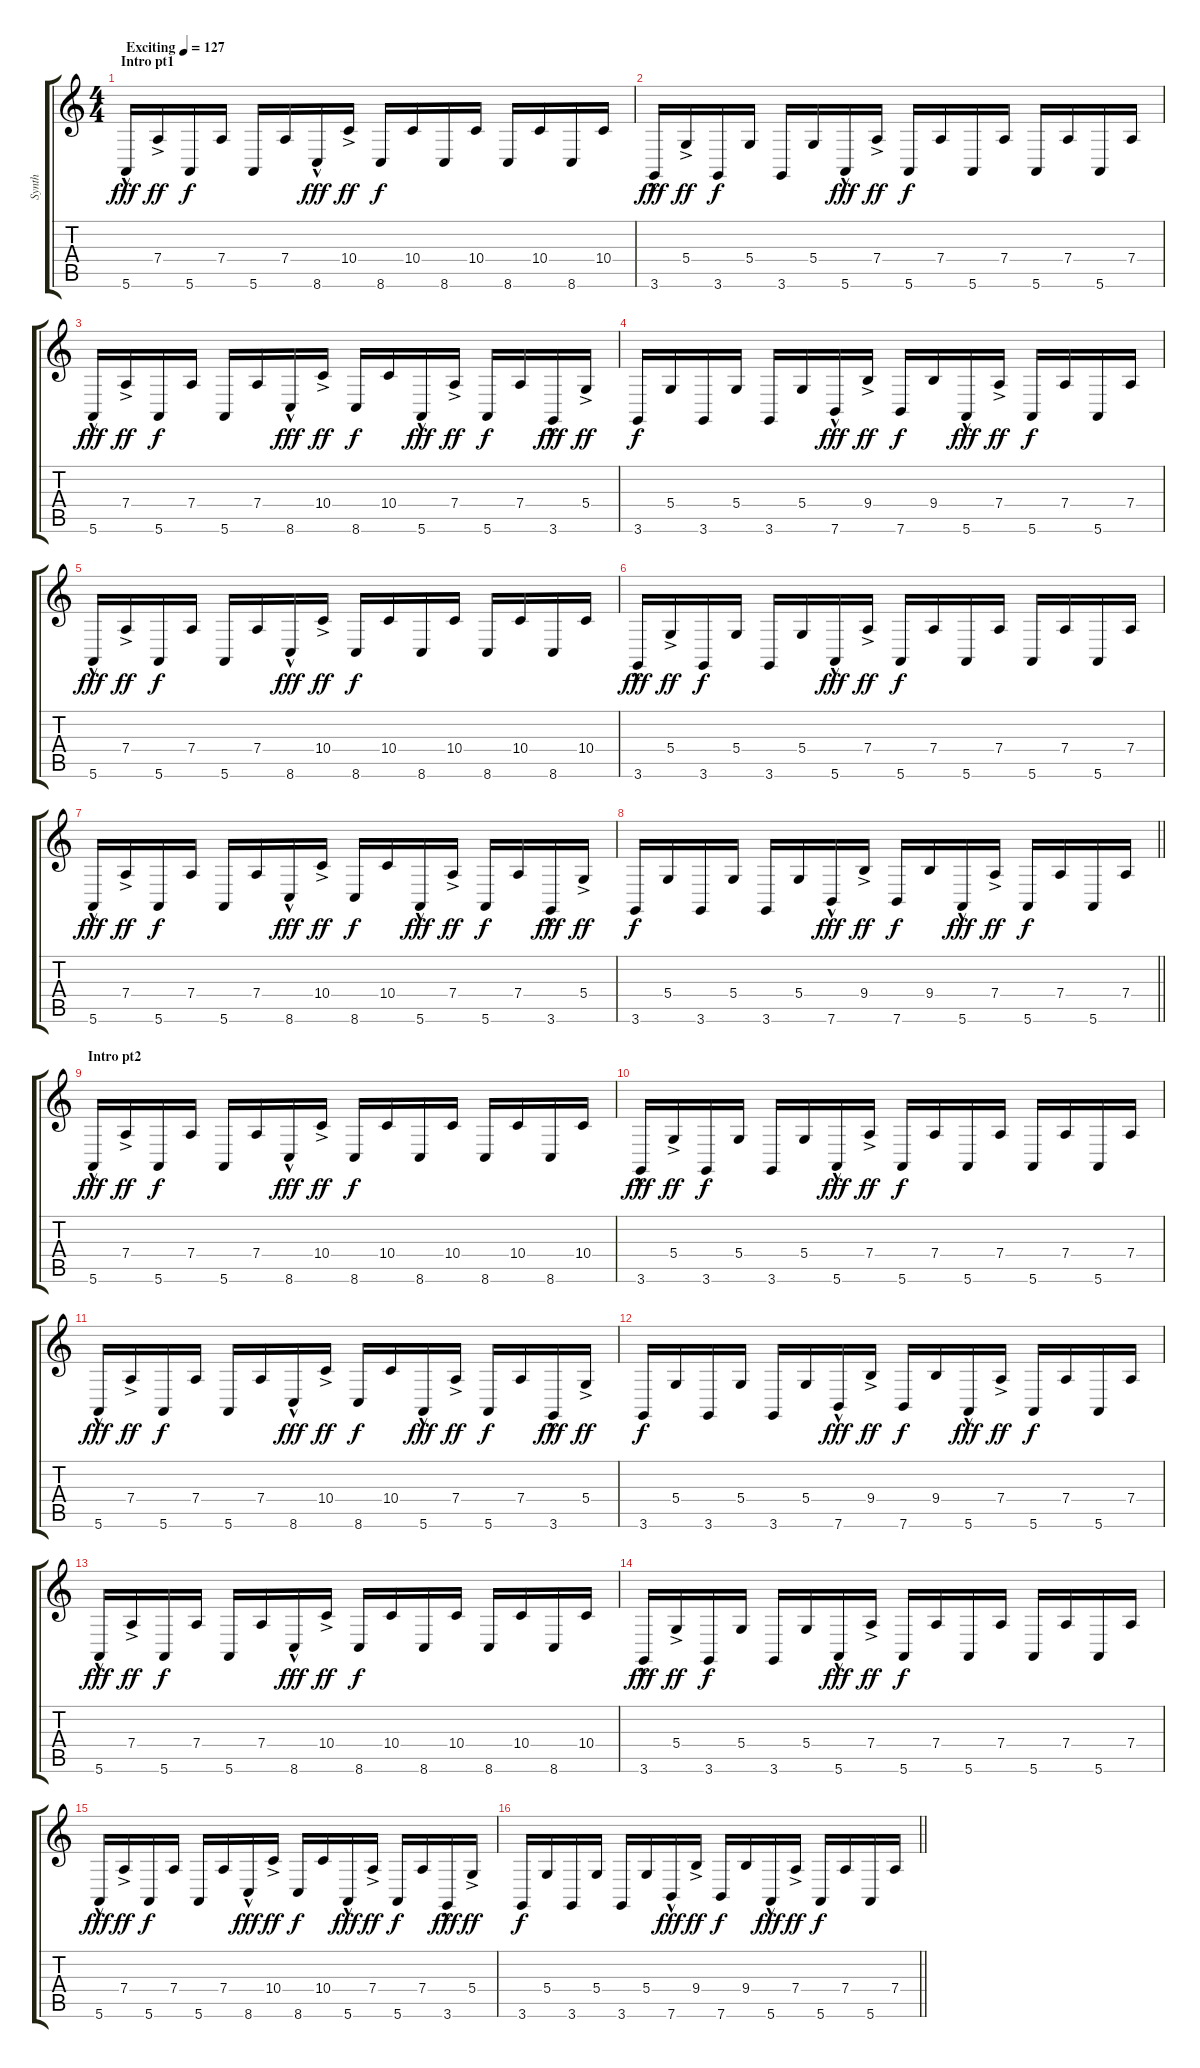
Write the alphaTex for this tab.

\track ("Synth" "Synth") {instrument pad1newage}
\staff {score tabs}
\tuning (E4 B3 G3 D3 A2 E2) {hide}
\ts (4 4)
\section ("" "Intro pt1")
\tempo (127 "Exciting")
\clef g2
\ks c
5.6{hac}.16{dy fff volume 13 instrument pad1newage} 7.4{ac}.16{dy ff volume 8} 5.6.16{dy f} 7.4.16 5.6.16 7.4.16 8.6{hac}.16{dy fff volume 13} 10.4{ac}.16{dy ff volume 5} 8.6.16{dy f} 10.4.16 8.6.16 10.4.16 8.6.16 10.4.16 8.6.16 10.4.16 |
3.6{hac}.16{dy fff volume 13} 5.4{ac}.16{dy ff volume 8} 3.6.16{dy f} 5.4.16 3.6.16 5.4.16 5.6{hac}.16{dy fff volume 13} 7.4{ac}.16{dy ff volume 5} 5.6.16{dy f} 7.4.16 5.6.16 7.4.16 5.6.16 7.4.16 5.6.16 7.4.16 |
5.6{hac}.16{dy fff volume 13} 7.4{ac}.16{dy ff volume 8} 5.6.16{dy f} 7.4.16 5.6.16 7.4.16 8.6{hac}.16{dy fff volume 13} 10.4{ac}.16{dy ff volume 8} 8.6.16{dy f} 10.4.16 5.6{hac}.16{dy fff volume 13} 7.4{ac}.16{dy ff volume 8} 5.6.16{dy f} 7.4.16 3.6{hac}.16{dy fff volume 13} 5.4{ac}.16{dy ff volume 5} |
3.6.16{dy f} 5.4.16 3.6.16 5.4.16 3.6.16 5.4.16 7.6{hac}.16{dy fff volume 13} 9.4{ac}.16{dy ff volume 8} 7.6.16{dy f} 9.4.16 5.6{hac}.16{dy fff volume 13} 7.4{ac}.16{dy ff volume 8} 5.6.16{dy f} 7.4.16 5.6.16 7.4.16 |
5.6{hac}.16{dy fff volume 13} 7.4{ac}.16{dy ff volume 8} 5.6.16{dy f} 7.4.16 5.6.16 7.4.16 8.6{hac}.16{dy fff volume 13} 10.4{ac}.16{dy ff volume 5} 8.6.16{dy f} 10.4.16 8.6.16 10.4.16 8.6.16 10.4.16 8.6.16 10.4.16 |
3.6{hac}.16{dy fff volume 13} 5.4{ac}.16{dy ff volume 8} 3.6.16{dy f} 5.4.16 3.6.16 5.4.16 5.6{hac}.16{dy fff volume 13} 7.4{ac}.16{dy ff volume 5} 5.6.16{dy f} 7.4.16 5.6.16 7.4.16 5.6.16 7.4.16 5.6.16 7.4.16 |
5.6{hac}.16{dy fff volume 13} 7.4{ac}.16{dy ff volume 8} 5.6.16{dy f} 7.4.16 5.6.16 7.4.16 8.6{hac}.16{dy fff volume 13} 10.4{ac}.16{dy ff volume 8} 8.6.16{dy f} 10.4.16 5.6{hac}.16{dy fff volume 13} 7.4{ac}.16{dy ff volume 8} 5.6.16{dy f} 7.4.16 3.6{hac}.16{dy fff volume 13} 5.4{ac}.16{dy ff volume 5} |
\barLineRight lightlight
3.6.16{dy f} 5.4.16 3.6.16 5.4.16 3.6.16 5.4.16 7.6{hac}.16{dy fff volume 13} 9.4{ac}.16{dy ff volume 8} 7.6.16{dy f} 9.4.16 5.6{hac}.16{dy fff volume 13} 7.4{ac}.16{dy ff volume 8} 5.6.16{dy f} 7.4.16 5.6.16 7.4.16 |
\section ("" "Intro pt2")
5.6{hac}.16{dy fff volume 13} 7.4{ac}.16{dy ff volume 8} 5.6.16{dy f} 7.4.16 5.6.16 7.4.16 8.6{hac}.16{dy fff volume 13} 10.4{ac}.16{dy ff volume 5} 8.6.16{dy f} 10.4.16 8.6.16 10.4.16 8.6.16 10.4.16 8.6.16 10.4.16 |
3.6{hac}.16{dy fff volume 13} 5.4{ac}.16{dy ff volume 8} 3.6.16{dy f} 5.4.16 3.6.16 5.4.16 5.6{hac}.16{dy fff volume 13} 7.4{ac}.16{dy ff volume 5} 5.6.16{dy f} 7.4.16 5.6.16 7.4.16 5.6.16 7.4.16 5.6.16 7.4.16 |
5.6{hac}.16{dy fff volume 13} 7.4{ac}.16{dy ff volume 8} 5.6.16{dy f} 7.4.16 5.6.16 7.4.16 8.6{hac}.16{dy fff volume 13} 10.4{ac}.16{dy ff volume 8} 8.6.16{dy f} 10.4.16 5.6{hac}.16{dy fff volume 13} 7.4{ac}.16{dy ff volume 8} 5.6.16{dy f} 7.4.16 3.6{hac}.16{dy fff volume 13} 5.4{ac}.16{dy ff volume 5} |
3.6.16{dy f} 5.4.16 3.6.16 5.4.16 3.6.16 5.4.16 7.6{hac}.16{dy fff volume 13} 9.4{ac}.16{dy ff volume 8} 7.6.16{dy f} 9.4.16 5.6{hac}.16{dy fff volume 13} 7.4{ac}.16{dy ff volume 8} 5.6.16{dy f} 7.4.16 5.6.16 7.4.16 |
5.6{hac}.16{dy fff volume 13} 7.4{ac}.16{dy ff volume 8} 5.6.16{dy f} 7.4.16 5.6.16 7.4.16 8.6{hac}.16{dy fff volume 13} 10.4{ac}.16{dy ff volume 5} 8.6.16{dy f} 10.4.16 8.6.16 10.4.16 8.6.16 10.4.16 8.6.16 10.4.16 |
3.6{hac}.16{dy fff volume 13} 5.4{ac}.16{dy ff volume 8} 3.6.16{dy f} 5.4.16 3.6.16 5.4.16 5.6{hac}.16{dy fff volume 13} 7.4{ac}.16{dy ff volume 5} 5.6.16{dy f} 7.4.16 5.6.16 7.4.16 5.6.16 7.4.16 5.6.16 7.4.16 |
5.6{hac}.16{dy fff volume 13} 7.4{ac}.16{dy ff volume 8} 5.6.16{dy f} 7.4.16 5.6.16 7.4.16 8.6{hac}.16{dy fff volume 13} 10.4{ac}.16{dy ff volume 8} 8.6.16{dy f} 10.4.16 5.6{hac}.16{dy fff volume 13} 7.4{ac}.16{dy ff volume 8} 5.6.16{dy f} 7.4.16 3.6{hac}.16{dy fff volume 13} 5.4{ac}.16{dy ff volume 5} |
\barLineRight lightlight
3.6.16{dy f} 5.4.16 3.6.16 5.4.16 3.6.16 5.4.16 7.6{hac}.16{dy fff volume 13} 9.4{ac}.16{dy ff volume 8} 7.6.16{dy f} 9.4.16 5.6{hac}.16{dy fff volume 13} 7.4{ac}.16{dy ff volume 8} 5.6.16{dy f} 7.4.16 5.6.16 7.4.16
